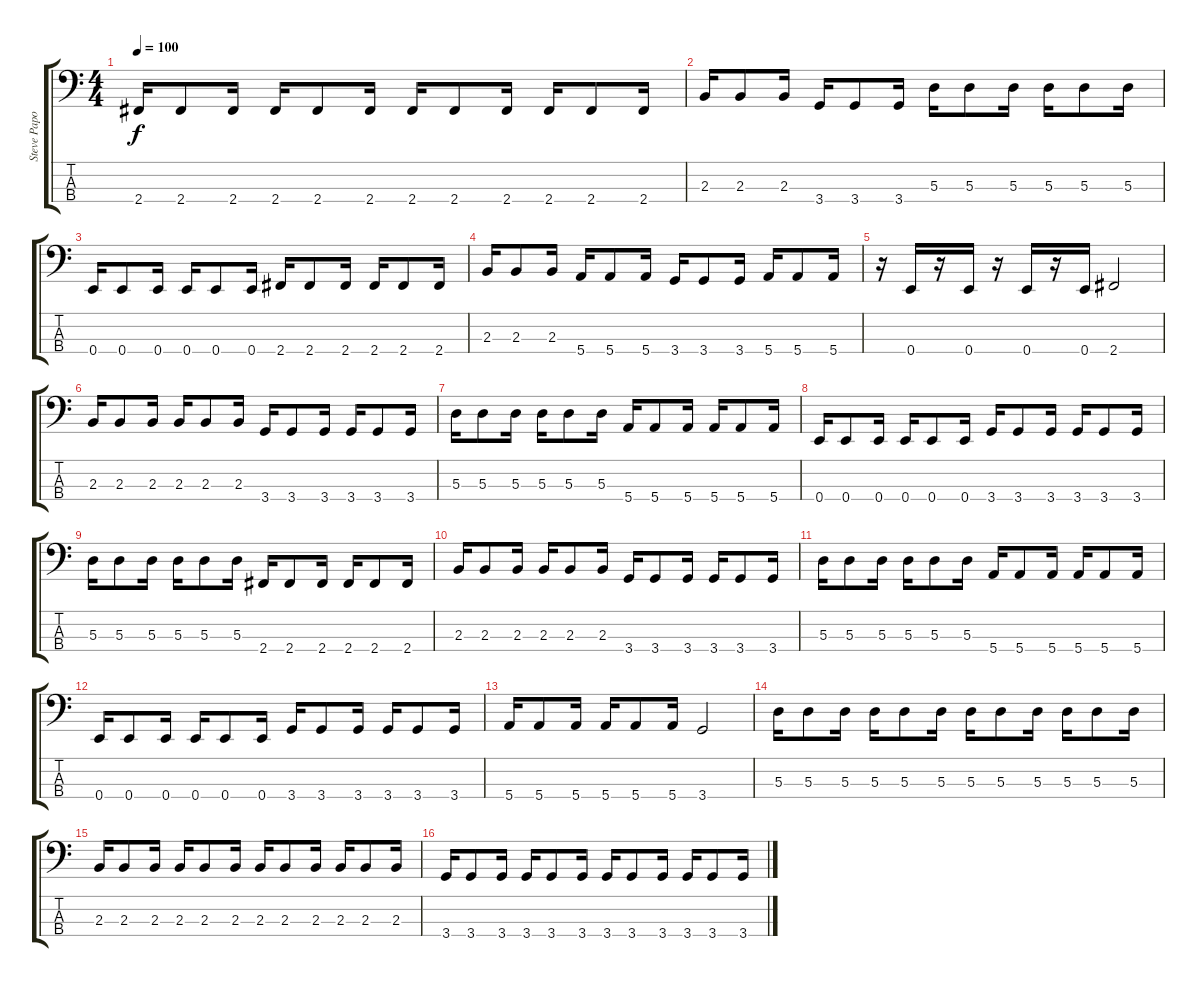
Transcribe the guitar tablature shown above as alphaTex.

\track ("Steve Papoutsis" "Steve Papo") {instrument electricbasspick}
\staff {score tabs}
\tuning (G2 D2 A1 E1) {hide}
\ts (4 4)
\tempo 100
\clef f4
\ks c
2.4.16{dy f} 2.4.8 2.4.16 2.4.16 2.4.8 2.4.16 2.4.16 2.4.8 2.4.16 2.4.16 2.4.8 2.4.16 |
2.3.16 2.3.8 2.3.16 3.4.16 3.4.8 3.4.16 5.3.16 5.3.8 5.3.16 5.3.16 5.3.8 5.3.16 |
0.4.16 0.4.8 0.4.16 0.4.16 0.4.8 0.4.16 2.4.16 2.4.8 2.4.16 2.4.16 2.4.8 2.4.16 |
2.3.16 2.3.8 2.3.16 5.4.16 5.4.8 5.4.16 3.4.16 3.4.8 3.4.16 5.4.16 5.4.8 5.4.16 |
r.16 0.4.16 r.16 0.4.16 r.16 0.4.16 r.16 0.4.16 2.4.2 |
2.3.16 2.3.8 2.3.16 2.3.16 2.3.8 2.3.16 3.4.16 3.4.8 3.4.16 3.4.16 3.4.8 3.4.16 |
5.3.16 5.3.8 5.3.16 5.3.16 5.3.8 5.3.16 5.4.16 5.4.8 5.4.16 5.4.16 5.4.8 5.4.16 |
0.4.16 0.4.8 0.4.16 0.4.16 0.4.8 0.4.16 3.4.16 3.4.8 3.4.16 3.4.16 3.4.8 3.4.16 |
5.3.16 5.3.8 5.3.16 5.3.16 5.3.8 5.3.16 2.4.16 2.4.8 2.4.16 2.4.16 2.4.8 2.4.16 |
2.3.16 2.3.8 2.3.16 2.3.16 2.3.8 2.3.16 3.4.16 3.4.8 3.4.16 3.4.16 3.4.8 3.4.16 |
5.3.16 5.3.8 5.3.16 5.3.16 5.3.8 5.3.16 5.4.16 5.4.8 5.4.16 5.4.16 5.4.8 5.4.16 |
0.4.16 0.4.8 0.4.16 0.4.16 0.4.8 0.4.16 3.4.16 3.4.8 3.4.16 3.4.16 3.4.8 3.4.16 |
5.4.16 5.4.8 5.4.16 5.4.16 5.4.8 5.4.16 3.4.2 |
5.3.16 5.3.8 5.3.16 5.3.16 5.3.8 5.3.16 5.3.16 5.3.8 5.3.16 5.3.16 5.3.8 5.3.16 |
2.3.16 2.3.8 2.3.16 2.3.16 2.3.8 2.3.16 2.3.16 2.3.8 2.3.16 2.3.16 2.3.8 2.3.16 |
3.4.16 3.4.8 3.4.16 3.4.16 3.4.8 3.4.16 3.4.16 3.4.8 3.4.16 3.4.16 3.4.8 3.4.16
